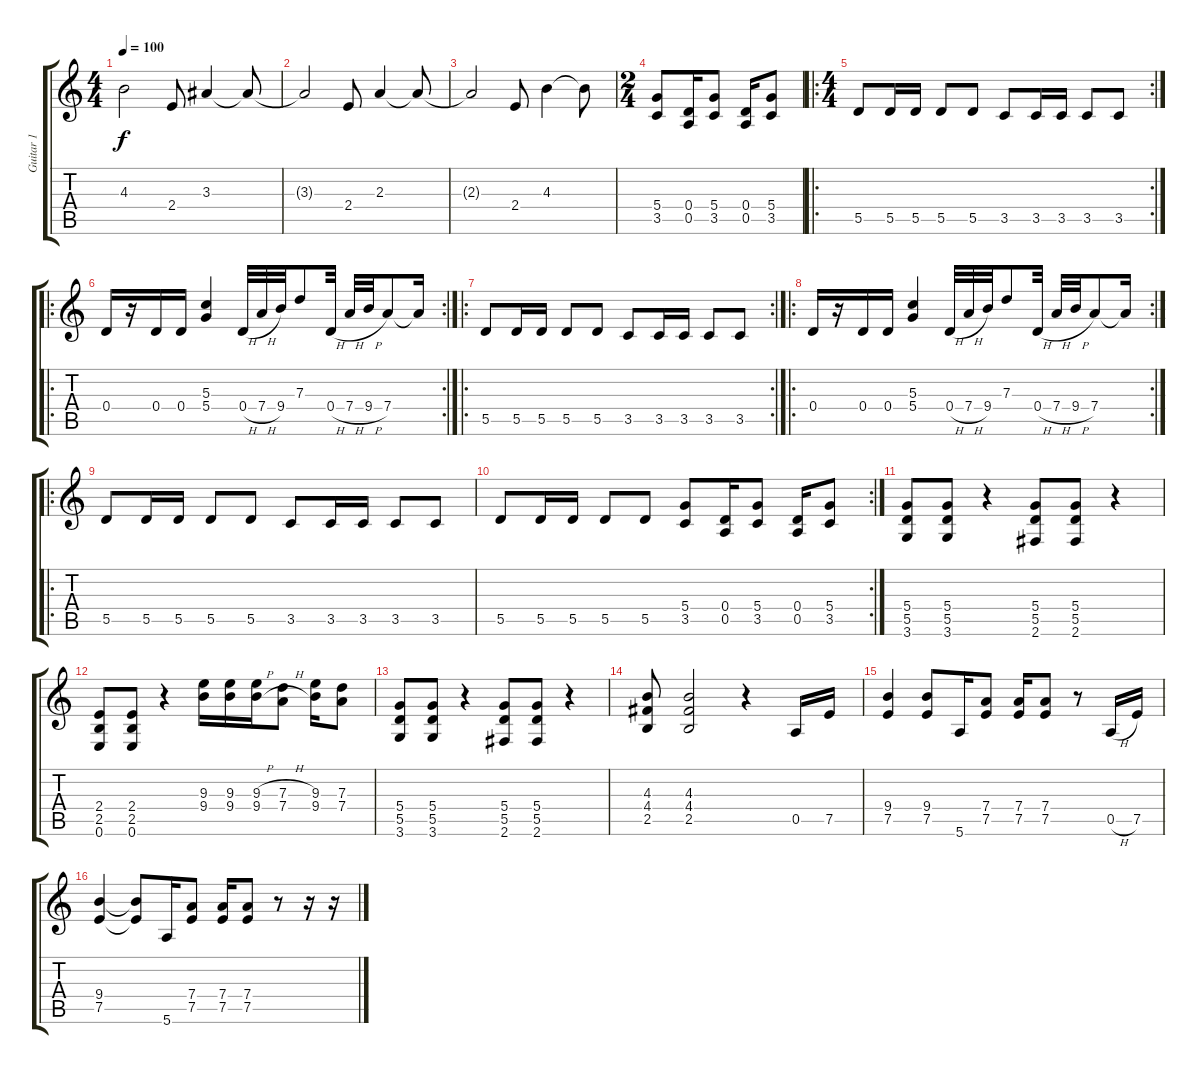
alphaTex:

\track ("Guitar 1" "Guitar 1") {instrument overdrivenguitar}
\staff {score tabs}
\tuning (E4 B3 G3 D3 A2 E2) {hide}
\ts (4 4)
\tempo 100
\clef g2
\ks c
4.3{t}.2{dy f} 2.4.8 3.3.4 3.3{t}.8 |
3.3{t}.2 2.4.8 2.3.4 2.3{t}.8 |
2.3{t}.2 2.4.8 4.3.4 4.3{t}.8 |
\ts (2 4)
(5.4 3.5).8 (0.4 0.5).16 (5.4 3.5).8 (0.4 0.5).16 (5.4 3.5).8 |
\ro
\rc 2
\ts (4 4)
5.5.8 5.5.16 5.5.16 5.5.8 5.5.8 3.5.8 3.5.16 3.5.16 3.5.8 3.5.8 |
\ro
\rc 2
0.4.16 r.16 0.4.16 0.4.16 (5.3 5.4).4 0.4{h}.32 7.4{h}.32 9.4.32 7.3.8 0.4{h}.32 7.4{h}.32 9.4{h}.32 7.4.8 7.4{t}.16 |
\ro
\rc 2
5.5.8 5.5.16 5.5.16 5.5.8 5.5.8 3.5.8 3.5.16 3.5.16 3.5.8 3.5.8 |
\ro
\rc 2
0.4.16 r.16 0.4.16 0.4.16 (5.3 5.4).4 0.4{h}.32 7.4{h}.32 9.4.32 7.3.8 0.4{h}.32 7.4{h}.32 9.4{h}.32 7.4.8 7.4{t}.16 |
\ro
5.5.8 5.5.16 5.5.16 5.5.8 5.5.8 3.5.8 3.5.16 3.5.16 3.5.8 3.5.8 |
\rc 2
5.5.8 5.5.16 5.5.16 5.5.8 5.5.8 (5.4 3.5).8 (0.4 0.5).16 (5.4 3.5).8 (0.4 0.5).16 (5.4 3.5).8 |
(5.4 5.5 3.6).8 (5.4 5.5 3.6).8 r.4 (5.4 5.5 2.6).8 (5.4 5.5 2.6).8 r.4 |
(2.4 2.5 0.6).8 (2.4 2.5 0.6).8 r.4 (9.3 9.4).16 (9.3 9.4).16 (9.3{h} 9.4{h}).16 (7.3{h} 7.4{h}).8 (9.3 9.4).16 (7.3 7.4).8 |
(5.4 5.5 3.6).8 (5.4 5.5 3.6).8 r.4 (5.4 5.5 2.6).8 (5.4 5.5 2.6).8 r.4 |
(4.3 4.4 2.5).8 (4.3 4.4 2.5).2 r.4 0.5.16 7.5.16 |
(9.4 7.5).4 (9.4 7.5).8 5.6.16 (7.4 7.5).8 (7.4 7.5).16 (7.4 7.5).8 r.8 0.5{h}.16 7.5.16 |
(9.4 7.5).4 (9.4{t} 7.5{t}).8 5.6.16 (7.4 7.5).8 (7.4 7.5).16 (7.4 7.5).8 r.8 r.16 r.16
